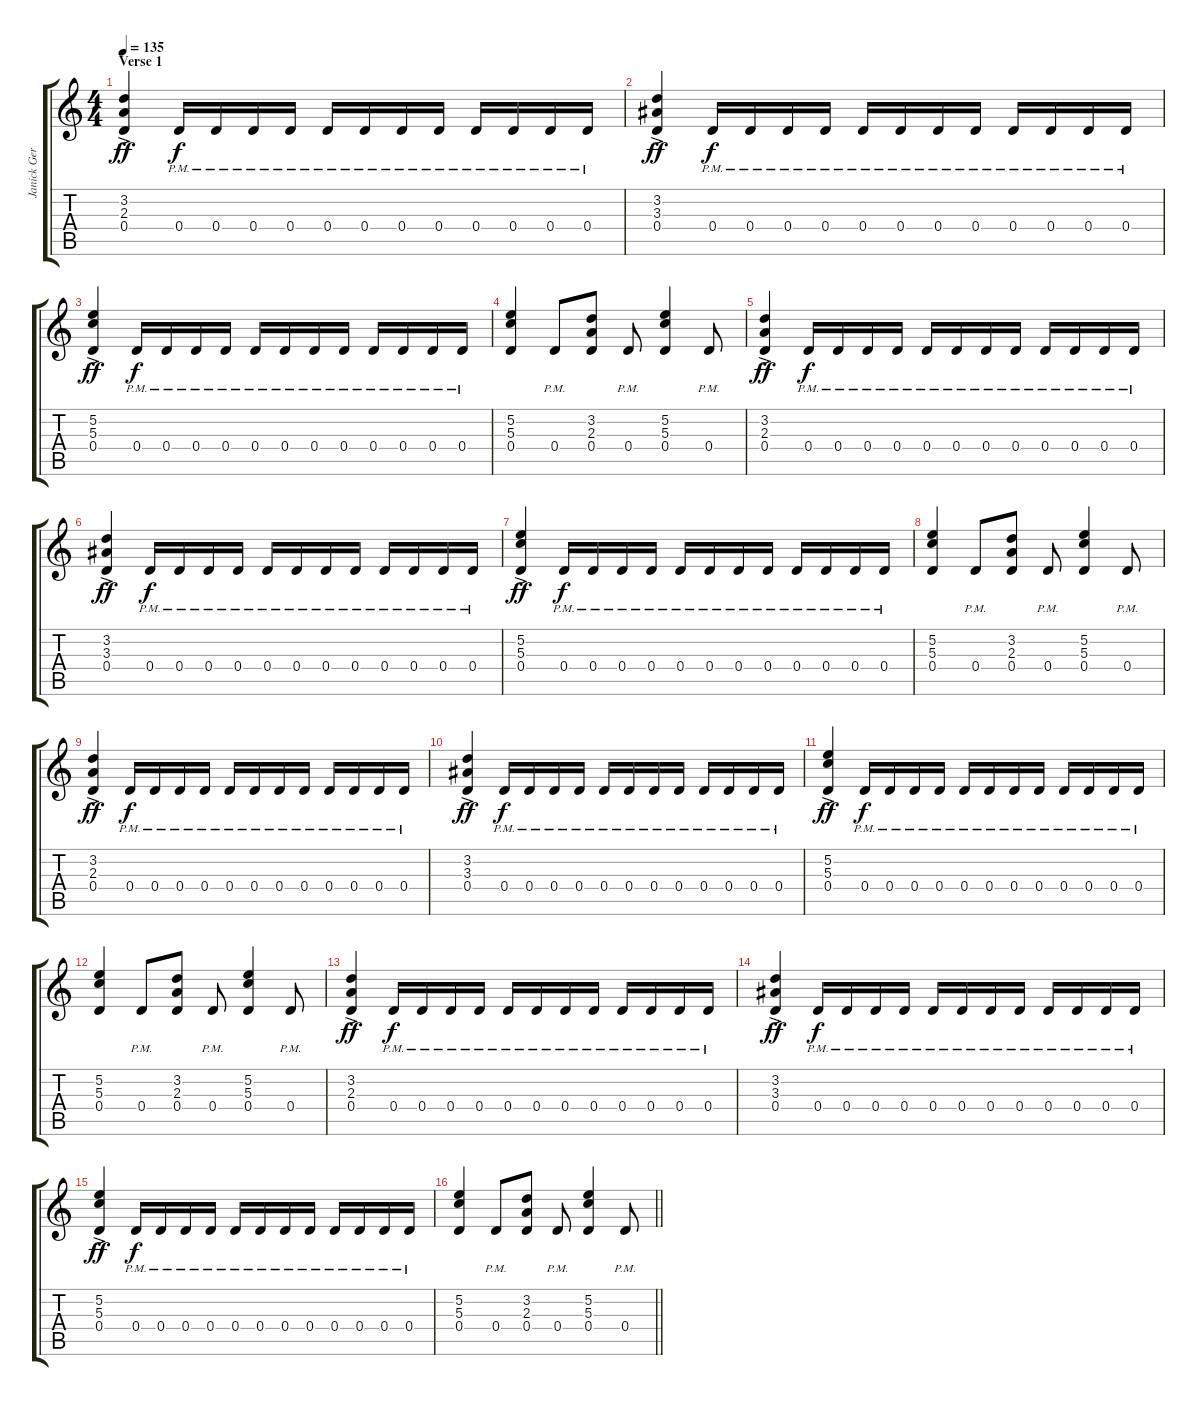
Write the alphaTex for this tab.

\track ("Janick Gers" "Janick Ger") {instrument distortionguitar}
\staff {score tabs}
\tuning (E4 B3 G3 D3 A2 E2) {hide}
\ts (4 4)
\section ("" "Verse 1")
\tempo 135
\clef g2
\ks c
(3.2{ac} 2.3{ac} 0.4{ac}).4{dy ff} 0.4{pm}.16{dy f} 0.4{pm}.16 0.4{pm}.16 0.4{pm}.16 0.4{pm}.16 0.4{pm}.16 0.4{pm}.16 0.4{pm}.16 0.4{pm}.16 0.4{pm}.16 0.4{pm}.16 0.4{pm}.16 |
(3.2{ac} 3.3{ac} 0.4{ac}).4{dy ff} 0.4{pm}.16{dy f} 0.4{pm}.16 0.4{pm}.16 0.4{pm}.16 0.4{pm}.16 0.4{pm}.16 0.4{pm}.16 0.4{pm}.16 0.4{pm}.16 0.4{pm}.16 0.4{pm}.16 0.4{pm}.16 |
(5.2{ac} 5.3{ac} 0.4{ac}).4{dy ff} 0.4{pm}.16{dy f} 0.4{pm}.16 0.4{pm}.16 0.4{pm}.16 0.4{pm}.16 0.4{pm}.16 0.4{pm}.16 0.4{pm}.16 0.4{pm}.16 0.4{pm}.16 0.4{pm}.16 0.4{pm}.16 |
(5.2 5.3 0.4).4 0.4{pm}.8 (3.2 2.3 0.4).8 0.4{pm}.8 (5.2 5.3 0.4).4 0.4{pm}.8 |
(3.2{ac} 2.3{ac} 0.4{ac}).4{dy ff} 0.4{pm}.16{dy f} 0.4{pm}.16 0.4{pm}.16 0.4{pm}.16 0.4{pm}.16 0.4{pm}.16 0.4{pm}.16 0.4{pm}.16 0.4{pm}.16 0.4{pm}.16 0.4{pm}.16 0.4{pm}.16 |
(3.2{ac} 3.3{ac} 0.4{ac}).4{dy ff} 0.4{pm}.16{dy f} 0.4{pm}.16 0.4{pm}.16 0.4{pm}.16 0.4{pm}.16 0.4{pm}.16 0.4{pm}.16 0.4{pm}.16 0.4{pm}.16 0.4{pm}.16 0.4{pm}.16 0.4{pm}.16 |
(5.2{ac} 5.3{ac} 0.4{ac}).4{dy ff} 0.4{pm}.16{dy f} 0.4{pm}.16 0.4{pm}.16 0.4{pm}.16 0.4{pm}.16 0.4{pm}.16 0.4{pm}.16 0.4{pm}.16 0.4{pm}.16 0.4{pm}.16 0.4{pm}.16 0.4{pm}.16 |
(5.2 5.3 0.4).4 0.4{pm}.8 (3.2 2.3 0.4).8 0.4{pm}.8 (5.2 5.3 0.4).4 0.4{pm}.8 |
(3.2{ac} 2.3{ac} 0.4{ac}).4{dy ff} 0.4{pm}.16{dy f} 0.4{pm}.16 0.4{pm}.16 0.4{pm}.16 0.4{pm}.16 0.4{pm}.16 0.4{pm}.16 0.4{pm}.16 0.4{pm}.16 0.4{pm}.16 0.4{pm}.16 0.4{pm}.16 |
(3.2{ac} 3.3{ac} 0.4{ac}).4{dy ff} 0.4{pm}.16{dy f} 0.4{pm}.16 0.4{pm}.16 0.4{pm}.16 0.4{pm}.16 0.4{pm}.16 0.4{pm}.16 0.4{pm}.16 0.4{pm}.16 0.4{pm}.16 0.4{pm}.16 0.4{pm}.16 |
(5.2{ac} 5.3{ac} 0.4{ac}).4{dy ff} 0.4{pm}.16{dy f} 0.4{pm}.16 0.4{pm}.16 0.4{pm}.16 0.4{pm}.16 0.4{pm}.16 0.4{pm}.16 0.4{pm}.16 0.4{pm}.16 0.4{pm}.16 0.4{pm}.16 0.4{pm}.16 |
(5.2 5.3 0.4).4 0.4{pm}.8 (3.2 2.3 0.4).8 0.4{pm}.8 (5.2 5.3 0.4).4 0.4{pm}.8 |
(3.2{ac} 2.3{ac} 0.4{ac}).4{dy ff} 0.4{pm}.16{dy f} 0.4{pm}.16 0.4{pm}.16 0.4{pm}.16 0.4{pm}.16 0.4{pm}.16 0.4{pm}.16 0.4{pm}.16 0.4{pm}.16 0.4{pm}.16 0.4{pm}.16 0.4{pm}.16 |
(3.2{ac} 3.3{ac} 0.4{ac}).4{dy ff} 0.4{pm}.16{dy f} 0.4{pm}.16 0.4{pm}.16 0.4{pm}.16 0.4{pm}.16 0.4{pm}.16 0.4{pm}.16 0.4{pm}.16 0.4{pm}.16 0.4{pm}.16 0.4{pm}.16 0.4{pm}.16 |
(5.2{ac} 5.3{ac} 0.4{ac}).4{dy ff} 0.4{pm}.16{dy f} 0.4{pm}.16 0.4{pm}.16 0.4{pm}.16 0.4{pm}.16 0.4{pm}.16 0.4{pm}.16 0.4{pm}.16 0.4{pm}.16 0.4{pm}.16 0.4{pm}.16 0.4{pm}.16 |
\barLineRight lightlight
(5.2 5.3 0.4).4 0.4{pm}.8 (3.2 2.3 0.4).8 0.4{pm}.8 (5.2 5.3 0.4).4 0.4{pm}.8
